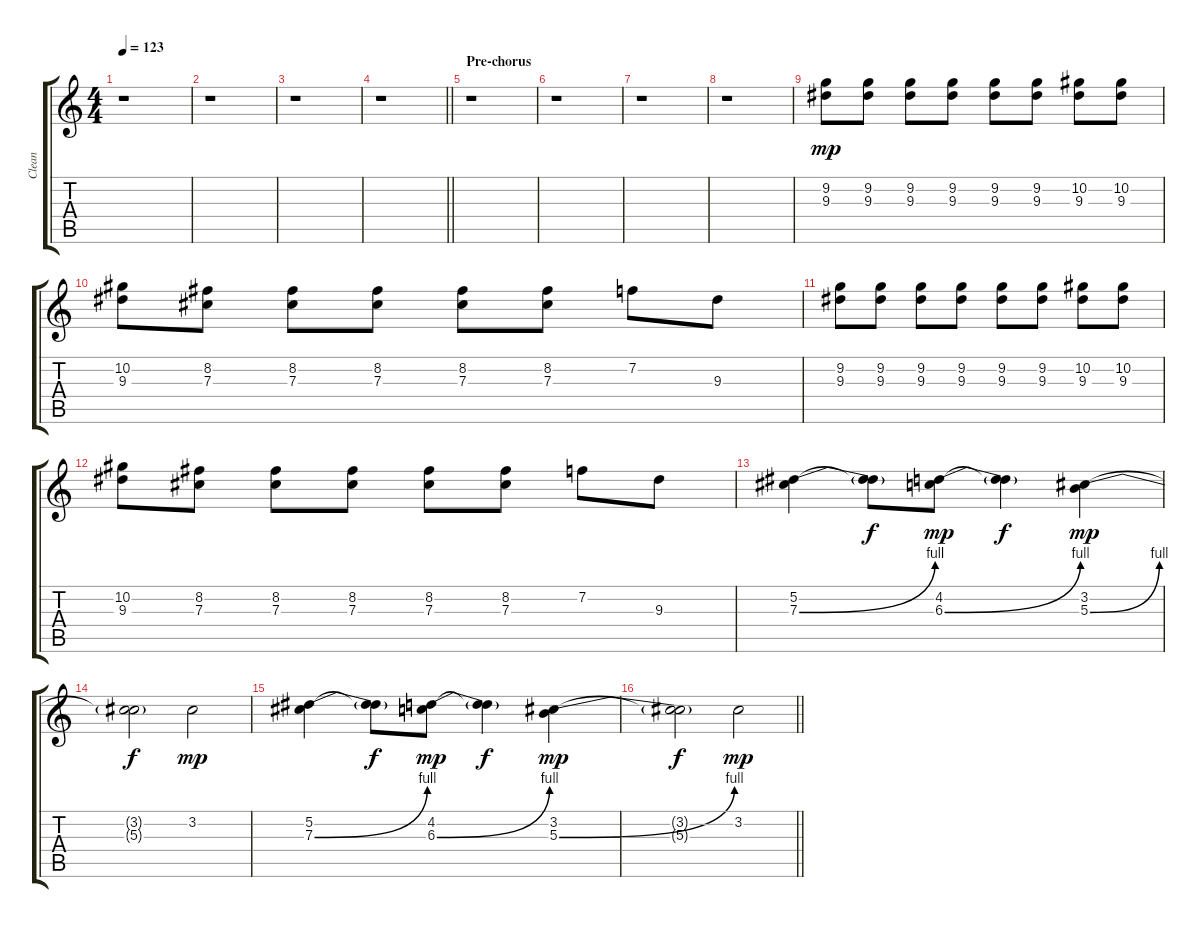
\track ("Clean" "Clean") {instrument overdrivenguitar}
\staff {score tabs}
\tuning (Eb4 Bb3 Gb3 Db3 Ab2 Eb2) {hide}
\ts (4 4)
\tempo 123
\clef g2
\ks c
r.1{dy f} |
r.1 |
r.1 |
\barLineRight lightlight
r.1 |
\section ("" "Pre-chorus")
r.1 |
r.1 |
r.1 |
r.1 |
(9.2 9.3).8{dy mp volume 6 instrument distortionguitar} (9.2 9.3).8 (9.2 9.3).8 (9.2 9.3).8 (9.2 9.3).8 (9.2 9.3).8 (10.2 9.3).8 (10.2 9.3).8 |
(10.2 9.3).8 (8.2 7.3).8 (8.2 7.3).8 (8.2 7.3).8 (8.2 7.3).8 (8.2 7.3).8 7.2.8 9.3.8 |
(9.2 9.3).8 (9.2 9.3).8 (9.2 9.3).8 (9.2 9.3).8 (9.2 9.3).8 (9.2 9.3).8 (10.2 9.3).8 (10.2 9.3).8 |
(10.2 9.3).8 (8.2 7.3).8 (8.2 7.3).8 (8.2 7.3).8 (8.2 7.3).8 (8.2 7.3).8 7.2.8 9.3.8 |
(5.2 7.3{be (bend 0 0 60 4)}).4 (5.2{t} 7.3{t}).8{dy f} (4.2 6.3{be (bend 0 0 60 4)}).8{dy mp} (4.2{t} 6.3{t}).4{dy f} (3.2 5.3{be (bend 0 0 60 4)}).4{dy mp} |
(3.2{t} 5.3{t}).2{dy f} 3.2.2{dy mp} |
(5.2 7.3{be (bend 0 0 60 4)}).4 (5.2{t} 7.3{t}).8{dy f} (4.2 6.3{be (bend 0 0 60 4)}).8{dy mp} (4.2{t} 6.3{t}).4{dy f} (3.2 5.3{be (bend 0 0 60 4)}).4{dy mp} |
\barLineRight lightlight
(3.2{t} 5.3{t}).2{dy f} 3.2.2{dy mp}
